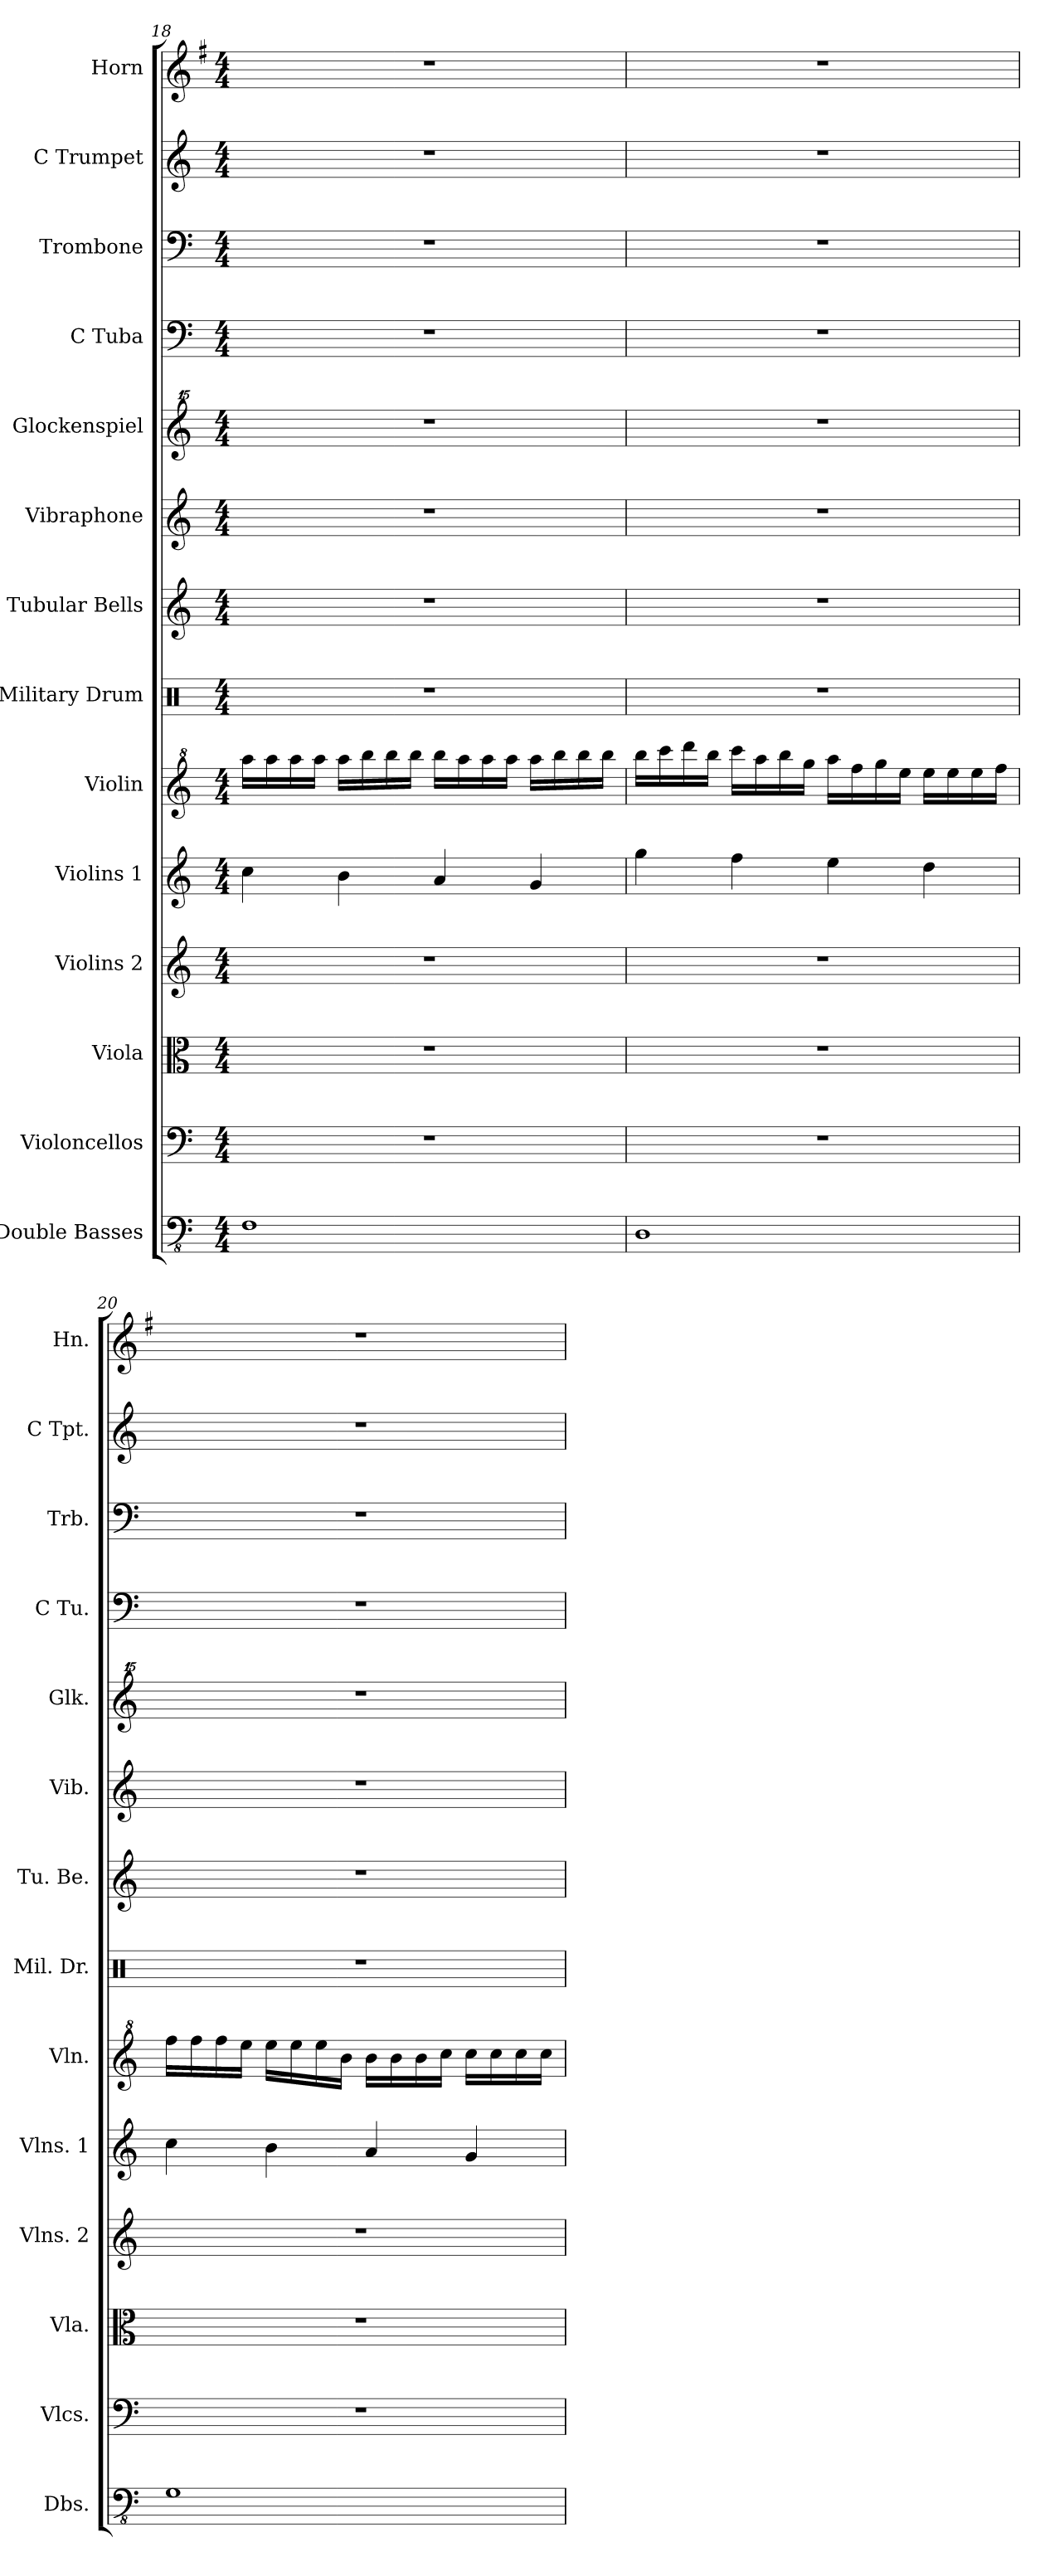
**kern	**kern	**kern	**kern	**kern	**kern	**kern	**kern	**kern	**kern	**kern	**kern	**kern	**kern
*part14	*part13	*part12	*part11	*part10	*part9	*part8	*part7	*part6	*part5	*part4	*part3	*part2	*part1
*staff14	*staff13	*staff12	*staff11	*staff10	*staff9	*staff8	*staff7	*staff6	*staff5	*staff4	*staff3	*staff2	*staff1
*I"Double Basses	*I"Violoncellos	*I"Viola	*I"Violins 2	*I"Violins 1	*I"Violin	*I"Military Drum	*I"Tubular Bells	*I"Vibraphone	*I"Glockenspiel	*I"C Tuba	*I"Trombone	*I"C Trumpet	*I"Horn
*I'Dbs.	*I'Vlcs.	*I'Vla.	*I'Vlns. 2	*I'Vlns. 1	*I'Vln.	*I'Mil. Dr.	*I'Tu. Be.	*I'Vib.	*I'Glk.	*I'C Tu.	*I'Trb.	*I'C Tpt.	*I'Hn.
!!LO:PB:g=z
*clefFv4	*clefF4	*clefC3	*clefG2	*clefG2	*clefG^2	*clefX	*clefG2	*clefG2	*clefG^^2	*clefF4	*clefF4	*clefG2	*clefG2
*	*	*	*	*	*	*	*	*	*	*	*	*	*ITrd4c7
*k[]	*k[]	*k[]	*k[]	*k[]	*k[]	*k[]	*k[]	*k[]	*k[]	*k[]	*k[]	*k[]	*k[]
*C:	*C:	*C:	*C:	*C:	*C:	*C:	*C:	*C:	*C:	*C:	*C:	*C:	*C:
*M4/4	*M4/4	*M4/4	*M4/4	*M4/4	*M4/4	*M4/4	*M4/4	*M4/4	*M4/4	*M4/4	*M4/4	*M4/4	*M4/4
=18	=18	=18	=18	=18	=18	=18	=18	=18	=18	=18	=18	=18	=18
1FF	1r	1r	1r	4cc\	16aaa\LL	1r	1r	1r	1r	1r	1r	1r	1r
.	.	.	.	.	16aaa\	.	.	.	.	.	.	.	.
.	.	.	.	.	16aaa\	.	.	.	.	.	.	.	.
.	.	.	.	.	16aaa\JJ	.	.	.	.	.	.	.	.
.	.	.	.	4b\	16aaa\LL	.	.	.	.	.	.	.	.
.	.	.	.	.	16bbb\	.	.	.	.	.	.	.	.
.	.	.	.	.	16bbb\	.	.	.	.	.	.	.	.
.	.	.	.	.	16bbb\JJ	.	.	.	.	.	.	.	.
.	.	.	.	4a/	16bbb\LL	.	.	.	.	.	.	.	.
.	.	.	.	.	16aaa\	.	.	.	.	.	.	.	.
.	.	.	.	.	16aaa\	.	.	.	.	.	.	.	.
.	.	.	.	.	16aaa\JJ	.	.	.	.	.	.	.	.
.	.	.	.	4g/	16aaa\LL	.	.	.	.	.	.	.	.
.	.	.	.	.	16bbb\	.	.	.	.	.	.	.	.
.	.	.	.	.	16bbb\	.	.	.	.	.	.	.	.
.	.	.	.	.	16bbb\JJ	.	.	.	.	.	.	.	.
=19	=19	=19	=19	=19	=19	=19	=19	=19	=19	=19	=19	=19	=19
1DD	1r	1r	1r	4gg\	16bbb\LL	1r	1r	1r	1r	1r	1r	1r	1r
.	.	.	.	.	16cccc\	.	.	.	.	.	.	.	.
.	.	.	.	.	16dddd\	.	.	.	.	.	.	.	.
.	.	.	.	.	16bbb\JJ	.	.	.	.	.	.	.	.
.	.	.	.	4ff\	16cccc\LL	.	.	.	.	.	.	.	.
.	.	.	.	.	16aaa\	.	.	.	.	.	.	.	.
.	.	.	.	.	16bbb\	.	.	.	.	.	.	.	.
.	.	.	.	.	16ggg\JJ	.	.	.	.	.	.	.	.
.	.	.	.	4ee\	16aaa\LL	.	.	.	.	.	.	.	.
.	.	.	.	.	16fff\	.	.	.	.	.	.	.	.
.	.	.	.	.	16ggg\	.	.	.	.	.	.	.	.
.	.	.	.	.	16eee\JJ	.	.	.	.	.	.	.	.
.	.	.	.	4dd\	16eee\LL	.	.	.	.	.	.	.	.
.	.	.	.	.	16eee\	.	.	.	.	.	.	.	.
.	.	.	.	.	16eee\	.	.	.	.	.	.	.	.
.	.	.	.	.	16fff\JJ	.	.	.	.	.	.	.	.
!!LO:PB:g=z
=20	=20	=20	=20	=20	=20	=20	=20	=20	=20	=20	=20	=20	=20
1GG	1r	1r	1r	4cc\	16fff\LL	1r	1r	1r	1r	1r	1r	1r	1r
.	.	.	.	.	16fff\	.	.	.	.	.	.	.	.
.	.	.	.	.	16fff\	.	.	.	.	.	.	.	.
.	.	.	.	.	16eee\JJ	.	.	.	.	.	.	.	.
.	.	.	.	4b\	16eee\LL	.	.	.	.	.	.	.	.
.	.	.	.	.	16eee\	.	.	.	.	.	.	.	.
.	.	.	.	.	16eee\	.	.	.	.	.	.	.	.
.	.	.	.	.	16bb\JJ	.	.	.	.	.	.	.	.
.	.	.	.	4a/	16bb\LL	.	.	.	.	.	.	.	.
.	.	.	.	.	16bb\	.	.	.	.	.	.	.	.
.	.	.	.	.	16bb\	.	.	.	.	.	.	.	.
.	.	.	.	.	16ccc\JJ	.	.	.	.	.	.	.	.
.	.	.	.	4g/	16ccc\LL	.	.	.	.	.	.	.	.
.	.	.	.	.	16ccc\	.	.	.	.	.	.	.	.
.	.	.	.	.	16ccc\	.	.	.	.	.	.	.	.
.	.	.	.	.	16ccc\JJ	.	.	.	.	.	.	.	.
=	=	=	=	=	=	=	=	=	=	=	=	=	=
*-	*-	*-	*-	*-	*-	*-	*-	*-	*-	*-	*-	*-	*-
